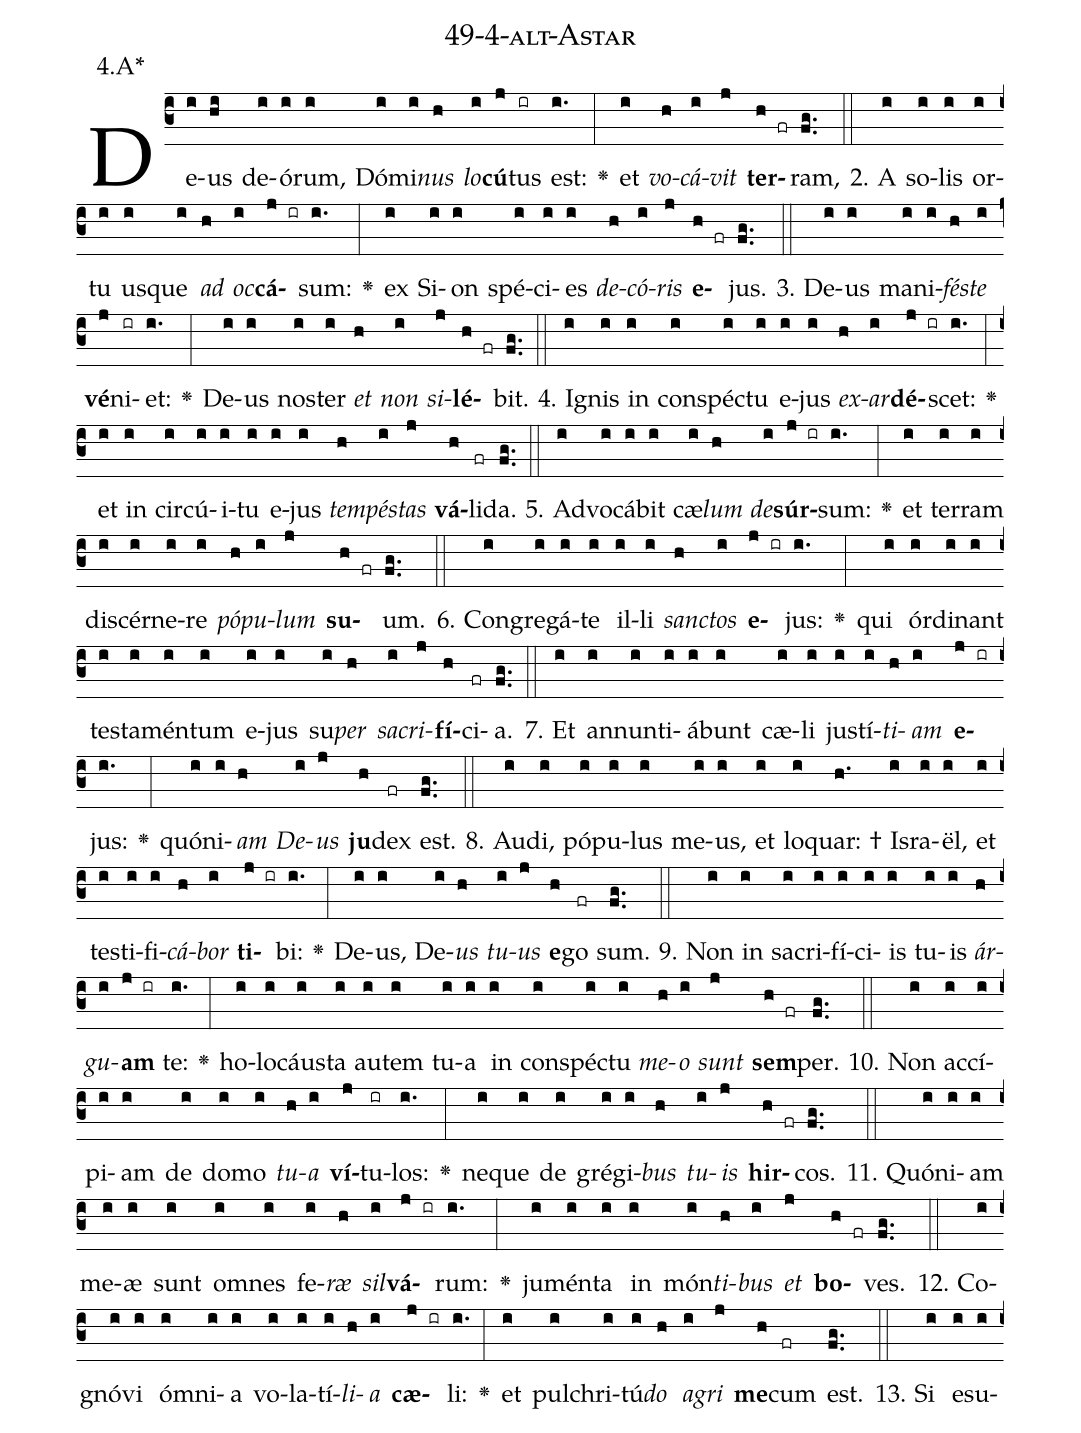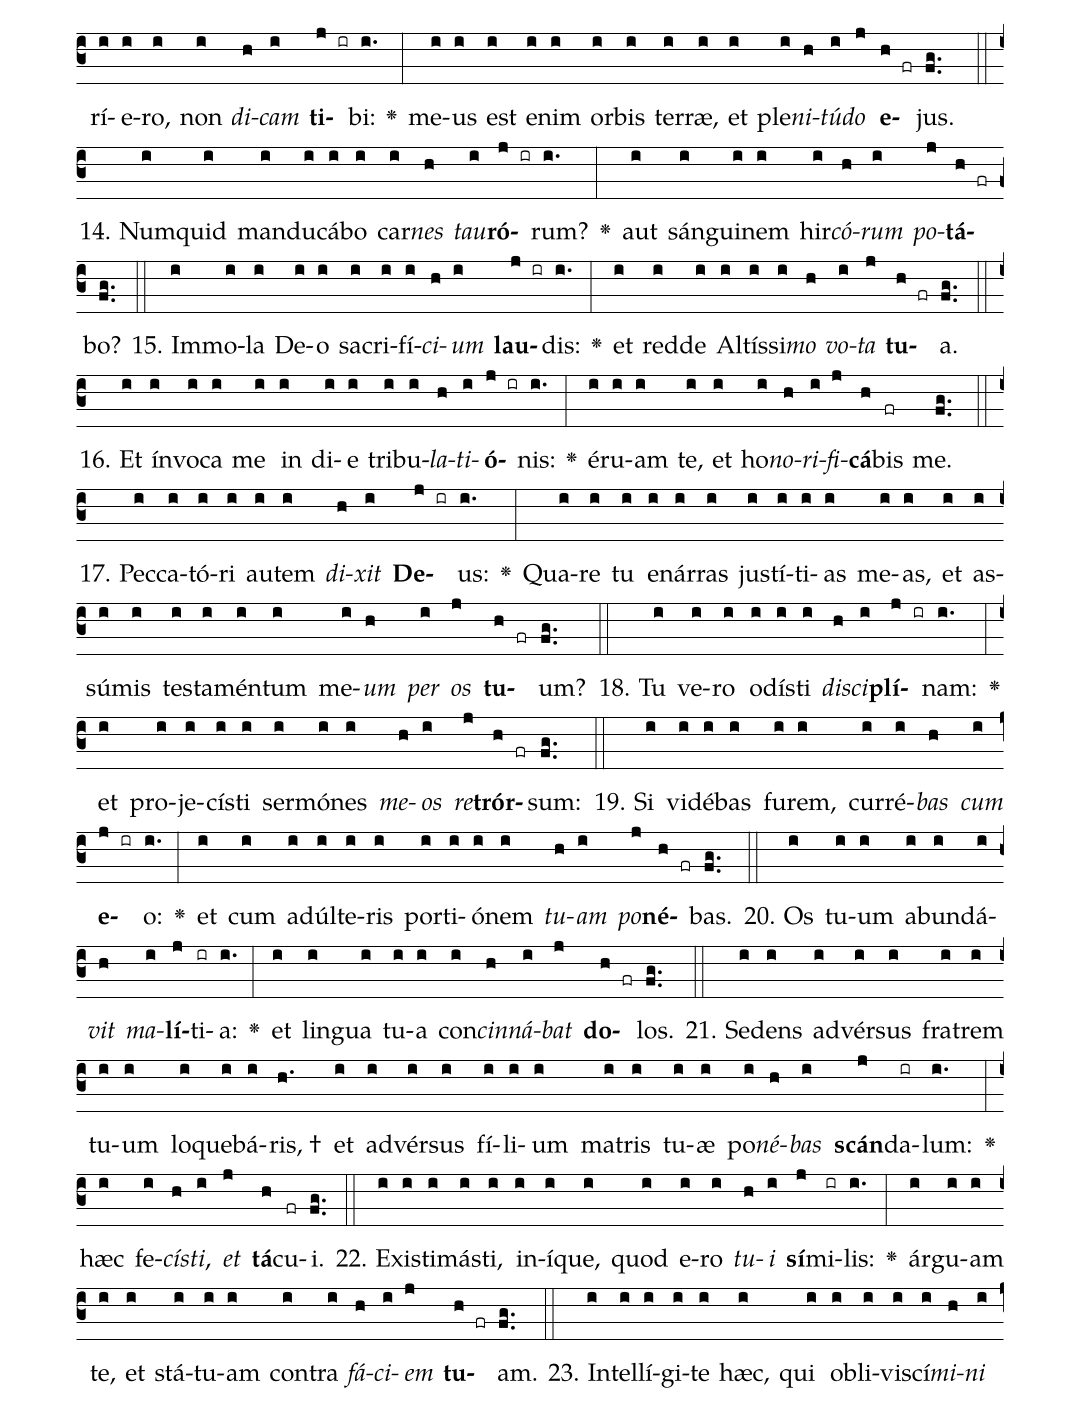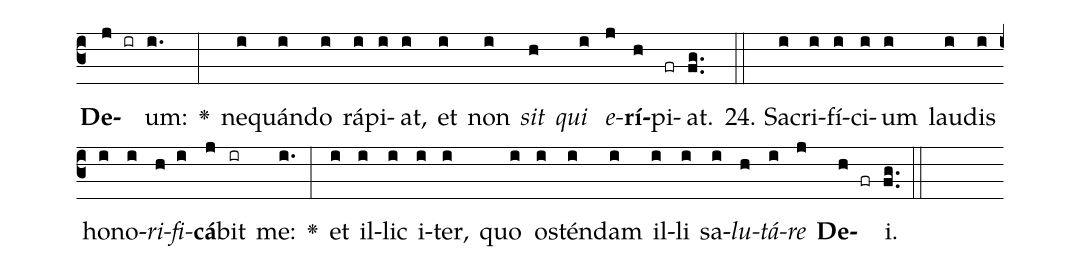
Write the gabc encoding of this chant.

name: 49-4-alt-Astar;
annotation: 4.A*;
%%
(c3)De(i)us(hi) de(i)ó(i)rum,(i) Dó(i)mi(i)<i>nus</i>(h) <i>lo</i>(i)<b>cú</b>(j)tus(ir) est:(i.) <v>\greheightstar</v>(:) et(i) <i>vo</i>(h)<i>cá</i>(i)<i>vit</i>(j) <b>ter</b>(h fr)ram,(fg..) (::)
2. A(i) so(i)lis(i) or(i)tu(i) us(i)que(i) <i>ad</i>(h) <i>oc</i>(i)<b>cá</b>(j ir)sum:(i.) <v>\greheightstar</v>(:) ex(i) Si(i)on(i) spé(i)ci(i)es(i) <i>de</i>(h)<i>có</i>(i)<i>ris</i>(j) <b>e</b>(h fr)jus.(fg..) (::)
3. De(i)us(i) ma(i)ni(i)<i>fés</i>(h)<i>te</i>(i) <b>vé</b>(j)ni(ir)et:(i.) <v>\greheightstar</v>(:) De(i)us(i) nos(i)ter(i) <i>et</i>(h) <i>non</i>(i) <i>si</i>(j)<b>lé</b>(h fr)bit.(fg..) (::)
4. I(i)gnis(i) in(i) con(i)spéc(i)tu(i) e(i)jus(i) <i>ex</i>(h)<i>ar</i>(i)<b>dé</b>(j ir)scet:(i.) <v>\greheightstar</v>(:) et(i) in(i) cir(i)cú(i)i(i)tu(i) e(i)jus(i) <i>tem</i>(h)<i>pés</i>(i)<i>tas</i>(j) <b>vá</b>(h)li(fr)da.(fg..) (::)
5. Ad(i)vo(i)cá(i)bit(i) cæ(i)<i>lum</i>(h) <i>de</i>(i)<b>súr</b>(j ir)sum:(i.) <v>\greheightstar</v>(:) et(i) ter(i)ram(i) di(i)scér(i)ne(i)re(i) <i>pó</i>(h)<i>pu</i>(i)<i>lum</i>(j) <b>su</b>(h fr)um.(fg..) (::)
6. Con(i)gre(i)gá(i)te(i) il(i)li(i) <i>sanc</i>(h)<i>tos</i>(i) <b>e</b>(j ir)jus:(i.) <v>\greheightstar</v>(:) qui(i) ór(i)di(i)nant(i) tes(i)ta(i)mén(i)tum(i) e(i)jus(i) su(i)<i>per</i>(h) <i>sa</i>(i)<i>cri</i>(j)<b>fí</b>(h)ci(fr)a.(fg..) (::)
7. Et(i) an(i)nun(i)ti(i)á(i)bunt(i) cæ(i)li(i) jus(i)tí(i)<i>ti</i>(h)<i>am</i>(i) <b>e</b>(j ir)jus:(i.) <v>\greheightstar</v>(:) quón(i)i(i)<i>am</i>(h) <i>De</i>(i)<i>us</i>(j) <b>ju</b>(h)dex(fr) est.(fg..) (::)
8. Au(i)di,(i) pó(i)pu(i)lus(i) me(i)us,(i) et(i) lo(i)quar: †(h.) Is(i)ra(i)ël,(i) et(i) tes(i)ti(i)fi(i)<i>cá</i>(h)<i>bor</i>(i) <b>ti</b>(j ir)bi:(i.) <v>\greheightstar</v>(:) De(i)us,(i) De(i)<i>us</i>(h) <i>tu</i>(i)<i>us</i>(j) <b>e</b>(h)go(fr) sum.(fg..) (::)
9. Non(i) in(i) sa(i)cri(i)fí(i)ci(i)is(i) tu(i)is(i) <i>ár</i>(h)<i>gu</i>(i)<b>am</b>(j ir) te:(i.) <v>\greheightstar</v>(:) ho(i)lo(i)cáus(i)ta(i) au(i)tem(i) tu(i)a(i) in(i) con(i)spéc(i)tu(i) <i>me</i>(h)<i>o</i>(i) <i>sunt</i>(j) <b>sem</b>(h fr)per.(fg..) (::)
10. Non(i) ac(i)cí(i)pi(i)am(i) de(i) do(i)mo(i) <i>tu</i>(h)<i>a</i>(i) <b>ví</b>(j)tu(ir)los:(i.) <v>\greheightstar</v>(:) ne(i)que(i) de(i) gré(i)gi(i)<i>bus</i>(h) <i>tu</i>(i)<i>is</i>(j) <b>hir</b>(h fr)cos.(fg..) (::)
11. Quón(i)i(i)am(i) me(i)æ(i) sunt(i) om(i)nes(i) fe(i)<i>ræ</i>(h) <i>sil</i>(i)<b>vá</b>(j ir)rum:(i.) <v>\greheightstar</v>(:) ju(i)mén(i)ta(i) in(i) món(i)<i>ti</i>(h)<i>bus</i>(i) <i>et</i>(j) <b>bo</b>(h fr)ves.(fg..) (::)
12. Co(i)gnó(i)vi(i) óm(i)ni(i)a(i) vo(i)la(i)tí(i)<i>li</i>(h)<i>a</i>(i) <b>cæ</b>(j ir)li:(i.) <v>\greheightstar</v>(:) et(i) pul(i)chri(i)tú(i)<i>do</i>(h) <i>a</i>(i)<i>gri</i>(j) <b>me</b>(h)cum(fr) est.(fg..) (::)
13. Si(i) e(i)su(i)rí(i)e(i)ro,(i) non(i) <i>di</i>(h)<i>cam</i>(i) <b>ti</b>(j ir)bi:(i.) <v>\greheightstar</v>(:) me(i)us(i) est(i) e(i)nim(i) or(i)bis(i) ter(i)ræ,(i) et(i) ple(i)<i>ni</i>(h)<i>tú</i>(i)<i>do</i>(j) <b>e</b>(h fr)jus.(fg..) (::)
14. Num(i)quid(i) man(i)du(i)cá(i)bo(i) car(i)<i>nes</i>(h) <i>tau</i>(i)<b>ró</b>(j ir)rum?(i.) <v>\greheightstar</v>(:) aut(i) sán(i)gui(i)nem(i) hir(i)<i>có</i>(h)<i>rum</i>(i) <i>po</i>(j)<b>tá</b>(h fr)bo?(fg..) (::)
15. Im(i)mo(i)la(i) De(i)o(i) sa(i)cri(i)fí(i)<i>ci</i>(h)<i>um</i>(i) <b>lau</b>(j ir)dis:(i.) <v>\greheightstar</v>(:) et(i) red(i)de(i) Al(i)tís(i)si(i)<i>mo</i>(h) <i>vo</i>(i)<i>ta</i>(j) <b>tu</b>(h fr)a.(fg..) (::)
16. Et(i) ín(i)vo(i)ca(i) me(i) in(i) di(i)e(i) tri(i)bu(i)<i>la</i>(h)<i>ti</i>(i)<b>ó</b>(j ir)nis:(i.) <v>\greheightstar</v>(:) é(i)ru(i)am(i) te,(i) et(i) ho(i)<i>no</i>(h)<i>ri</i>(i)<i>fi</i>(j)<b>cá</b>(h)bis(fr) me.(fg..) (::)
17. Pec(i)ca(i)tó(i)ri(i) au(i)tem(i) <i>di</i>(h)<i>xit</i>(i) <b>De</b>(j ir)us:(i.) <v>\greheightstar</v>(:) Qua(i)re(i) tu(i) e(i)nár(i)ras(i) jus(i)tí(i)ti(i)as(i) me(i)as,(i) et(i) as(i)sú(i)mis(i) tes(i)ta(i)mén(i)tum(i) me(i)<i>um</i>(h) <i>per</i>(i) <i>os</i>(j) <b>tu</b>(h fr)um?(fg..) (::)
18. Tu(i) ve(i)ro(i) o(i)dís(i)ti(i) <i>di</i>(h)<i>sci</i>(i)<b>plí</b>(j ir)nam:(i.) <v>\greheightstar</v>(:) et(i) pro(i)je(i)cís(i)ti(i) ser(i)mó(i)nes(i) <i>me</i>(h)<i>os</i>(i) <i>re</i>(j)<b>trór</b>(h fr)sum:(fg..) (::)
19. Si(i) vi(i)dé(i)bas(i) fu(i)rem,(i) cur(i)ré(i)<i>bas</i>(h) <i>cum</i>(i) <b>e</b>(j ir)o:(i.) <v>\greheightstar</v>(:) et(i) cum(i) ad(i)úl(i)te(i)ris(i) por(i)ti(i)ó(i)nem(i) <i>tu</i>(h)<i>am</i>(i) <i>po</i>(j)<b>né</b>(h fr)bas.(fg..) (::)
20. Os(i) tu(i)um(i) ab(i)un(i)dá(i)<i>vit</i>(h) <i>ma</i>(i)<b>lí</b>(j)ti(ir)a:(i.) <v>\greheightstar</v>(:) et(i) lin(i)gua(i) tu(i)a(i) con(i)<i>cin</i>(h)<i>ná</i>(i)<i>bat</i>(j) <b>do</b>(h fr)los.(fg..) (::)
21. Se(i)dens(i) ad(i)vér(i)sus(i) fra(i)trem(i) tu(i)um(i) lo(i)que(i)bá(i)ris, †(h.) et(i) ad(i)vér(i)sus(i) fí(i)li(i)um(i) ma(i)tris(i) tu(i)æ(i) po(i)<i>né</i>(h)<i>bas</i>(i) <b>scán</b>(j)da(ir)lum:(i.) <v>\greheightstar</v>(:) hæc(i) fe(i)<i>cís</i>(h)<i>ti</i>,(i) <i>et</i>(j) <b>tá</b>(h)cu(fr)i.(fg..) (::)
22. Ex(i)is(i)ti(i)más(i)ti,(i) in(i)í(i)que,(i) quod(i) e(i)ro(i) <i>tu</i>(h)<i>i</i>(i) <b>sí</b>(j)mi(ir)lis:(i.) <v>\greheightstar</v>(:) ár(i)gu(i)am(i) te,(i) et(i) stá(i)tu(i)am(i) con(i)tra(i) <i>fá</i>(h)<i>ci</i>(i)<i>em</i>(j) <b>tu</b>(h fr)am.(fg..) (::)
23. In(i)tel(i)lí(i)gi(i)te(i) hæc,(i) qui(i) ob(i)li(i)vi(i)scí(i)<i>mi</i>(h)<i>ni</i>(i) <b>De</b>(j ir)um:(i.) <v>\greheightstar</v>(:) ne(i)quán(i)do(i) rá(i)pi(i)at,(i) et(i) non(i) <i>sit</i>(h) <i>qui</i>(i) <i>e</i>(j)<b>rí</b>(h)pi(fr)at.(fg..) (::)
24. Sa(i)cri(i)fí(i)ci(i)um(i) lau(i)dis(i) ho(i)no(i)<i>ri</i>(h)<i>fi</i>(i)<b>cá</b>(j)bit(ir) me:(i.) <v>\greheightstar</v>(:) et(i) il(i)lic(i) i(i)ter,(i) quo(i) os(i)tén(i)dam(i) il(i)li(i) sa(i)<i>lu</i>(h)<i>tá</i>(i)<i>re</i>(j) <b>De</b>(h fr)i.(fg..) (::)
